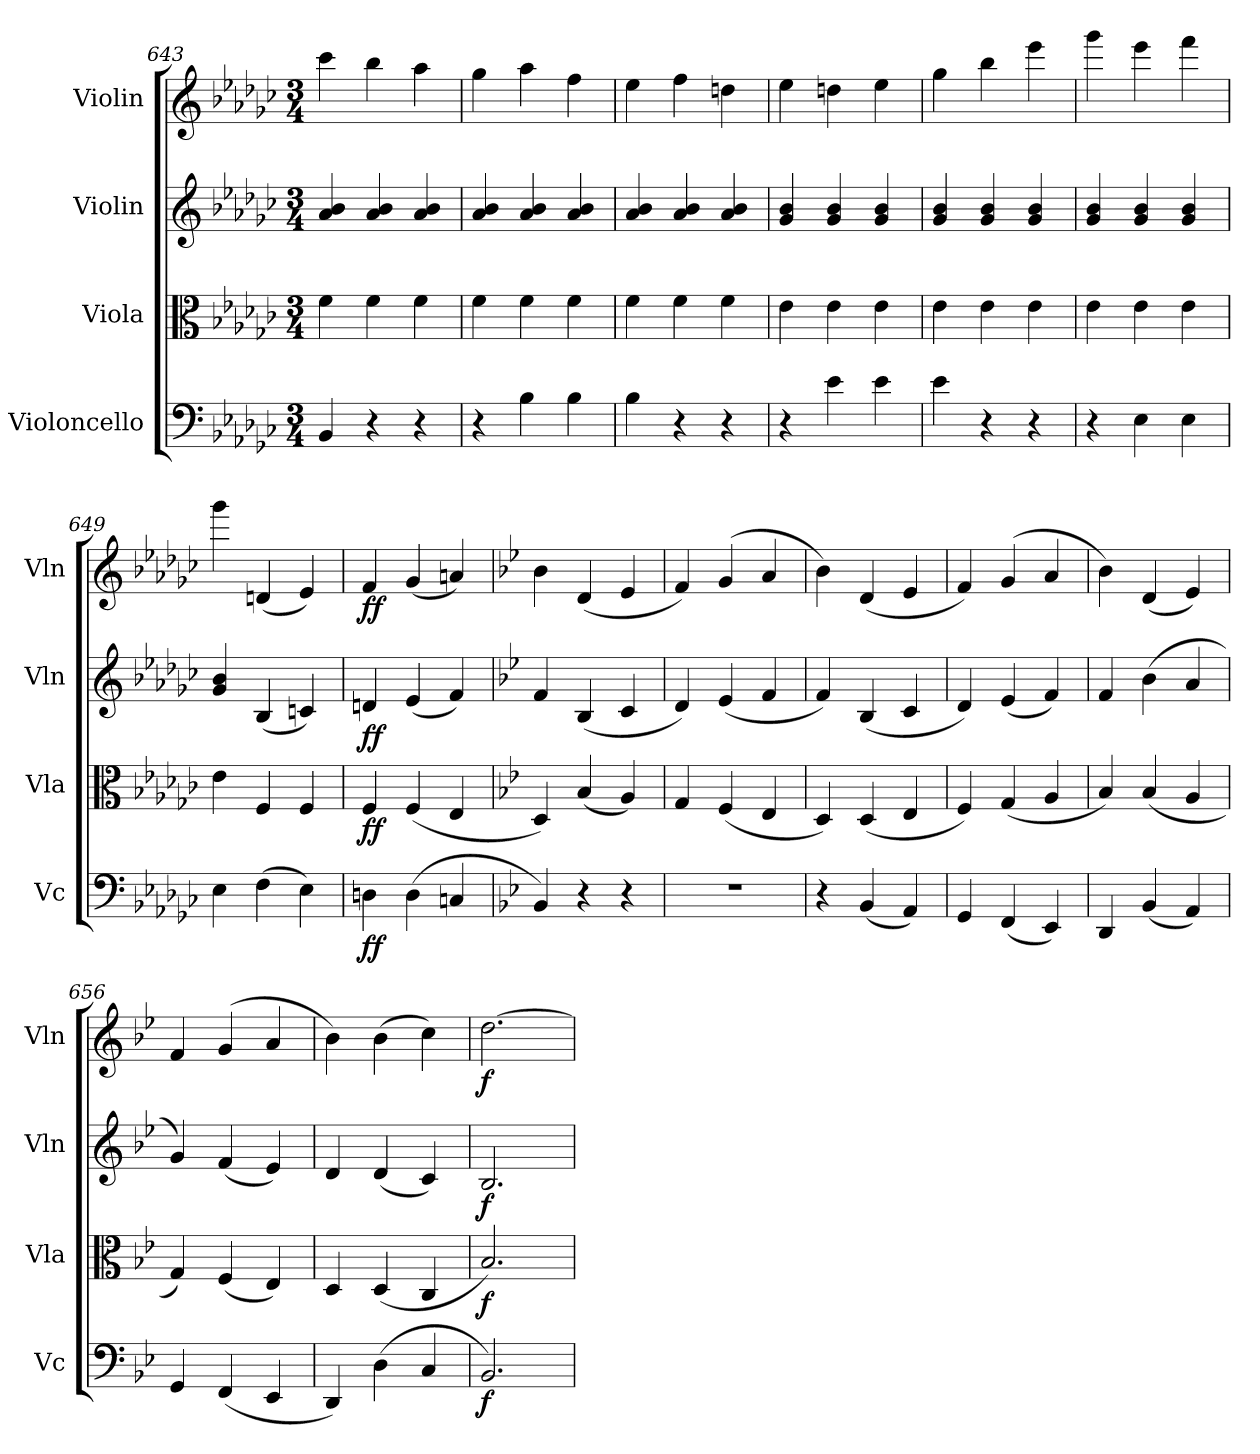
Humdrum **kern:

**kern	**dynam	**kern	**dynam	**kern	**dynam	**kern	**dynam
*part4	*part4	*part3	*part3	*part2	*part2	*part1	*part1
*staff4	*staff4	*staff3	*staff3	*staff2	*staff2	*staff1	*staff1
*I"Violoncello	*	*I"Viola	*	*I"Violin	*	*I"Violin	*
*I'Vc	*	*I'Vla	*	*I'Vln	*	*I'Vln	*
*clefF4	*	*clefC3	*	*clefG2	*	*clefG2	*
*k[b-e-a-d-g-c-]	*	*k[b-e-a-d-g-c-]	*	*k[b-e-a-d-g-c-]	*	*k[b-e-a-d-g-c-]	*
*M3/4	*	*M3/4	*	*M3/4	*	*M3/4	*
=643	=643	=643	=643	=643	=643	=643	=643
4BB-	.	4f	.	4a- 4b-	.	4ccc-	.
4r	.	4f	.	4a- 4b-	.	4bb-	.
4r	.	4f	.	4a- 4b-	.	4aa-	.
=644	=644	=644	=644	=644	=644	=644	=644
4r	.	4f	.	4a- 4b-	.	4gg-	.
4B-	.	4f	.	4a- 4b-	.	4aa-	.
4B-	.	4f	.	4a- 4b-	.	4ff	.
=645	=645	=645	=645	=645	=645	=645	=645
4B-	.	4f	.	4a- 4b-	.	4ee-	.
4r	.	4f	.	4a- 4b-	.	4ff	.
4r	.	4f	.	4a- 4b-	.	4ddn	.
=646	=646	=646	=646	=646	=646	=646	=646
4r	.	4e-	.	4g- 4b-	.	4ee-	.
4e-	.	4e-	.	4g- 4b-	.	4ddn	.
4e-	.	4e-	.	4g- 4b-	.	4ee-	.
=647	=647	=647	=647	=647	=647	=647	=647
4e-	.	4e-	.	4g- 4b-	.	4gg-	.
4r	.	4e-	.	4g- 4b-	.	4bb-	.
4r	.	4e-	.	4g- 4b-	.	4eee-	.
=648	=648	=648	=648	=648	=648	=648	=648
4r	.	4e-	.	4g- 4b-	.	4ggg-	.
4E-	.	4e-	.	4g- 4b-	.	4eee-	.
4E-	.	4e-	.	4g- 4b-	.	4fff	.
=649	=649	=649	=649	=649	=649	=649	=649
4E-	.	4e-	.	4g- 4b-	.	4ggg-	.
(4F	.	4F	.	(4B-	.	(4dn	.
4E-)	.	4F	.	4cn)	.	4e-)	.
=650	=650	=650	=650	=650	=650	=650	=650
4Dn	ff	4F	ff	4dn	ff	4f	ff
(4D	.	(4F	.	(4e-	.	(4g-	.
4Cn	.	4E-	.	4f)	.	4an)	.
=651	=651	=651	=651	=651	=651	=651	=651
*k[b-e-]	*	*k[b-e-]	*	*k[b-e-]	*	*k[b-e-]	*
4BB-)	.	4D)	.	4f	.	4b-	.
4r	.	(4B-	.	(4B-	.	(4d	.
4r	.	4A)	.	4c	.	4e-	.
=652	=652	=652	=652	=652	=652	=652	=652
2.r	.	4G	.	4d)	.	4f)	.
.	.	(4F	.	(4e-	.	(4g	.
.	.	4E-	.	4f	.	4a	.
=653	=653	=653	=653	=653	=653	=653	=653
4r	.	4D)	.	4f)	.	4b-)	.
(4BB-	.	(4D	.	(4B-	.	(4d	.
4AA)	.	4E-	.	4c	.	4e-	.
=654	=654	=654	=654	=654	=654	=654	=654
4GG	.	4F)	.	4d)	.	4f)	.
(4FF	.	(4G	.	(4e-	.	(4g	.
4EE-)	.	4A	.	4f)	.	4a	.
=655	=655	=655	=655	=655	=655	=655	=655
4DD	.	4B-)	.	4f	.	4b-)	.
(4BB-	.	(4B-	.	(4b-	.	(4d	.
4AA)	.	4A	.	4a	.	4e-)	.
=656	=656	=656	=656	=656	=656	=656	=656
4GG	.	4G)	.	4g)	.	4f	.
(4FF	.	(4F	.	(4f	.	(4g	.
4EE-	.	4E-)	.	4e-)	.	4a	.
=657	=657	=657	=657	=657	=657	=657	=657
4DD)	.	4D	.	4d	.	4b-)	.
(4D	.	(4D	.	(4d	.	(4b-	.
4C	.	4C	.	4c)	.	4cc)	.
=658	=658	=658	=658	=658	=658	=658	=658
2.BB-)	f	2.B-)	f	2.B-	f	[2.dd	f
=	=	=	=	=	=	=	=
*-	*-	*-	*-	*-	*-	*-	*-
